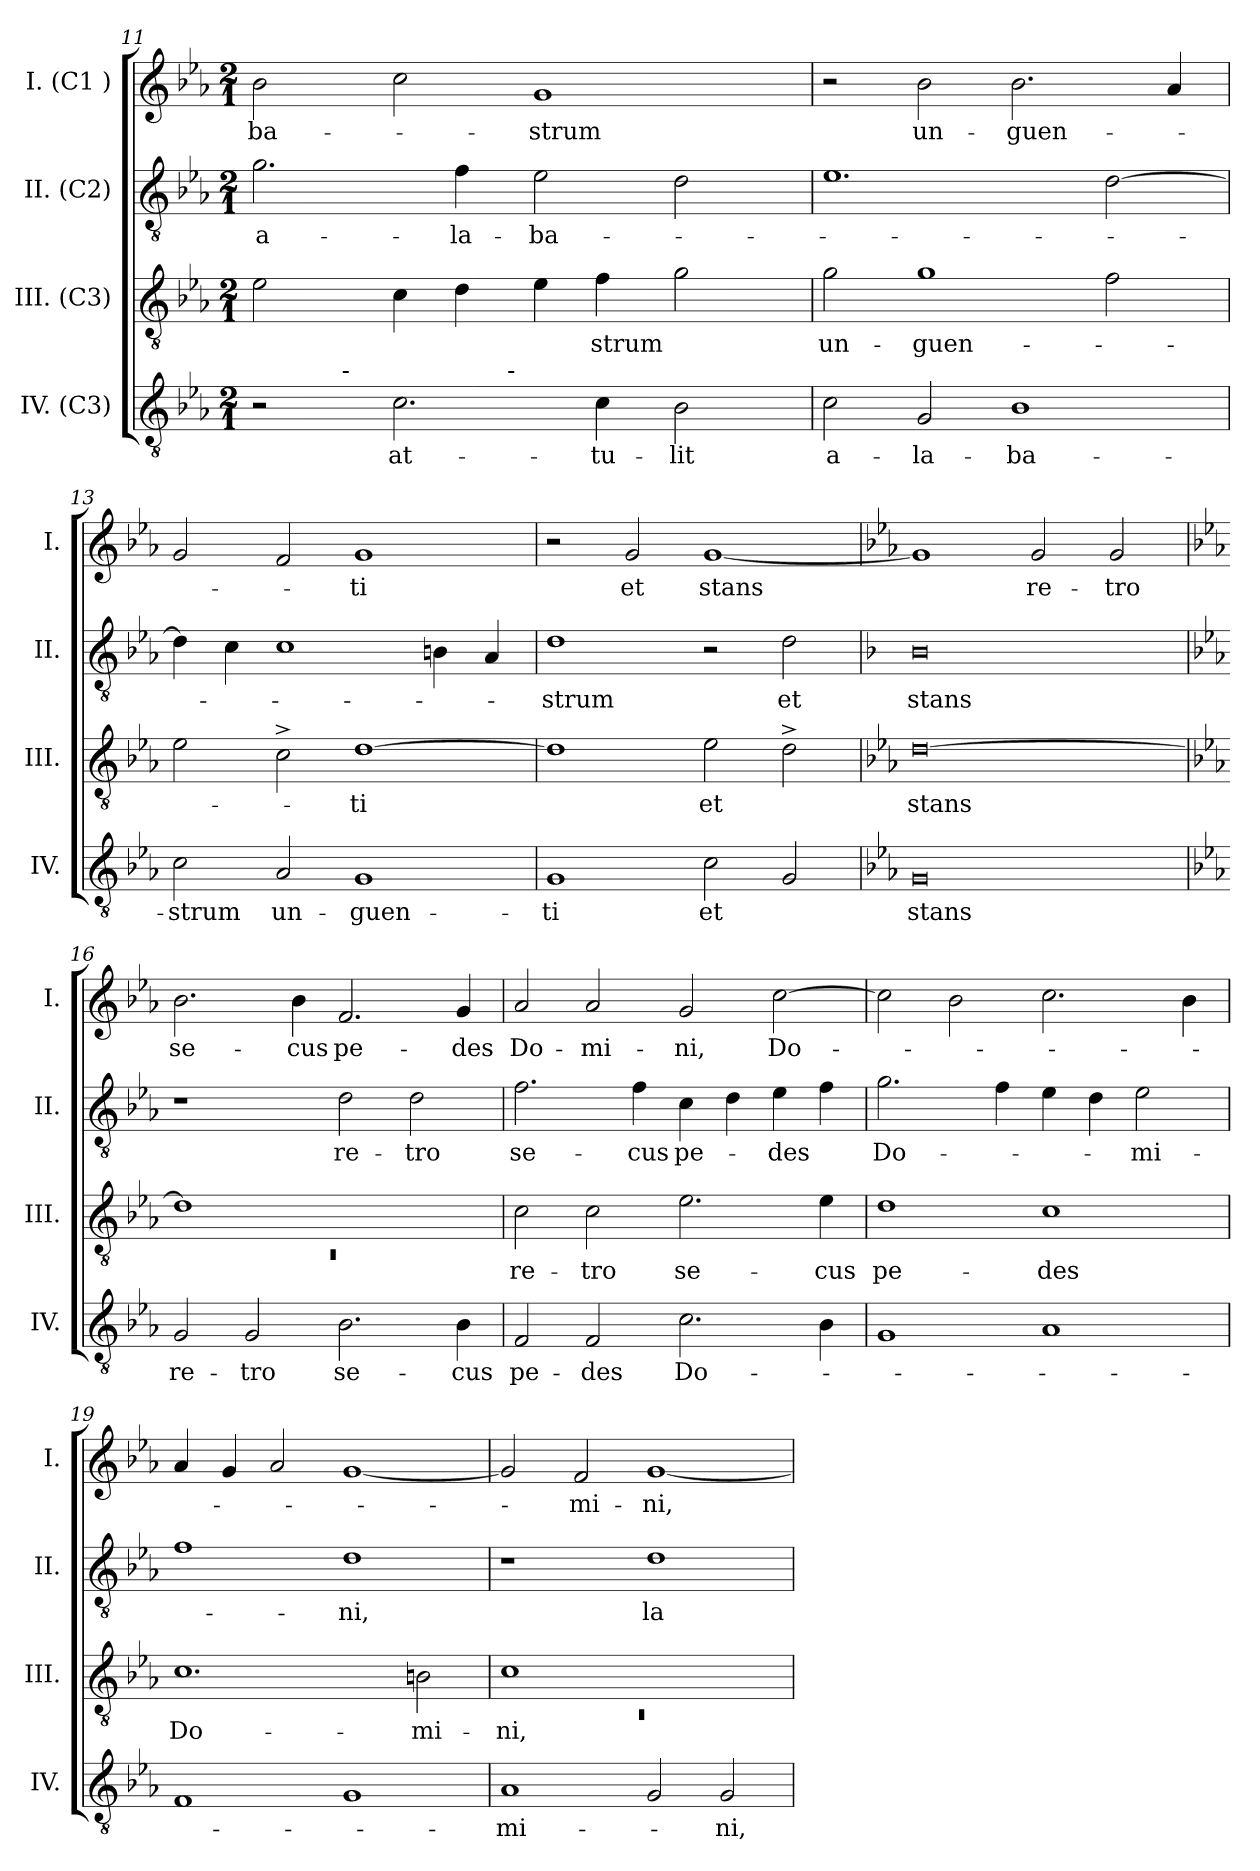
**kern	**text	**kern	**text	**kern	**text	**kern	**text
*part4	*part4	*part3	*part3	*part2	*part2	*part1	*part1
*staff4	*staff4	*staff3	*staff3	*staff2	*staff2	*staff1	*staff1
*I"IV. (C3)	*	*I"III. (C3)	*	*I"II. (C2)	*	*I"I. (C1 )	*
*I'IV.	*	*I'III.	*	*I'II.	*	*I'I.	*
!!LO:LB:g=z
*clefGv2	*	*clefGv2	*	*clefGv2	*	*clefG2	*
*k[b-e-a-]	*	*k[b-e-a-]	*	*k[b-e-a-]	*	*k[b-e-a-]	*
*E-:	*	*E-:	*	*E-:	*	*E-:	*
*M2/1	*	*M2/1	*	*M2/1	*	*M2/1	*
=11	=11	=11	=11	=11	=11	=11	=11
!	!	!	!	!	!LO:LY:b	!	!LO:LY:b
*^	*	*	*	*	*	*	*
*	*^	*	*	*	*	*	*	*
2r	4ryy	2...ryy	.	2e-\	.	2.g\	a-	2b-\	-ba-
.	16ryy	.	.	.	.	.	.	.	.
!	!LO:TX:a:t=-	!	!	!	!	!	!	!	!
.	1ryy	.	.	.	.	.	.	.	.
!	!	!	!LO:LY:b	!	!	!	!	!	!
2.c\	.	.	at-	4c\	.	.	.	2cc\	.
!	!	!	!	!	!	!	!LO:LY:b	!	!
.	.	.	.	4d\	.	4f\	-la-	.	.
!	!	!LO:TX:a:t=-	!	!	!	!	!	!	!
.	.	1ryy	.	.	.	.	.	.	.
!	!	!	!	!	!	!	!LO:LY:b	!	!LO:LY:b
.	.	.	.	4e-\	.	2e-\	-ba-	1g	-strum
!	!	!	!LO:LY:b	!	!LO:LY:b	!	!	!	!
4c\	.	.	-tu-	4f\	-strum	.	.	.	.
.	2ryy	.	.	.	.	.	.	.	.
!	!	!	!LO:LY:b	!	!	!	!	!	!
2B-\	.	.	-lit	2g\	.	2d\	.	.	.
.	8.ryy	.	.	.	.	.	.	.	.
.	.	16ryy	.	.	.	.	.	.	.
=12	=12	=12	=12	=12	=12	=12	=12	=12	=12
!	!	!	!LO:LY:b	!	!LO:LY:b	!	!	!	!
*v	*v	*v	*	*	*	*	*	*	*
2c\	a-	2g\	un-	1.e-	.	2r	.
!	!LO:LY:b	!	!LO:LY:b	!	!	!	!LO:LY:b
2G/	-la-	1g	-guen-	.	.	2b-\	un-
!	!LO:LY:b	!	!	!	!	!	!LO:LY:b
1B-	-ba-	.	.	.	.	2.b-\	-guen-
.	.	2f\	.	[>2d\	.	.	.
.	.	.	.	.	.	4a-/	.
=13	=13	=13	=13	=13	=13	=13	=13
!	!LO:LY:b	!	!	!	!	!	!
2c\	-strum	2e-\	.	4d\]	.	2g/	.
.	.	.	.	4c\	.	.	.
!	!LO:LY:b	!	!	!	!	!	!
2A-/	un-	2c^>\	.	1c	.	2f/	.
!	!LO:LY:b	!	!LO:LY:b	!	!	!	!LO:LY:b
1G	-guen-	[>1d	-ti	.	.	1g	-ti
.	.	.	.	4B\	.	.	.
.	.	.	.	4A-/	.	.	.
=14	=14	=14	=14	=14	=14	=14	=14
!	!LO:LY:b	!	!	!	!LO:LY:b	!	!
1G	-ti	1d]	.	1d	-strum	2r	.
!	!	!	!	!	!	!	!LO:LY:b
.	.	.	.	.	.	2g/	et
!	!LO:LY:b	!	!LO:LY:b	!	!	!	!LO:LY:b
2c\	et	2e-\	et	2r	.	[<1g	stans
!	!	!	!	!	!LO:LY:b	!	!
2G/	.	2d^>\	.	2d\	et	.	.
=15	=15	=15	=15	=15	=15	=15	=15
*	*	*	*	*k[b-]	*	*	*
*	*	*	*	*F:	*	*	*
!	!LO:LY:b	!	!LO:LY:b	!	!LO:LY:b	!	!
0G	stans	[<0d	stans	0B-	stans	1g]	.
!	!	!	!	!	!	!	!LO:LY:b
.	.	.	.	.	.	2g/	re-
!	!	!	!	!	!	!	!LO:LY:b
.	.	.	.	.	.	2g/	-tro
!!LO:LB:g=z
=16	=16	=16	=16	=16	=16	=16	=16
*	*	*	*	*k[b-e-a-]	*	*	*
*	*	*	*	*E-:	*	*	*
*	*	*^	*	*	*	*	*
!	!LO:LY:b	!	!LO:N:vis=1	!	!	!	!	!LO:LY:b
2G/	re-	1d]	0rC	.	1r	.	2.b-\	se-
!	!LO:LY:b	!	!	!	!	!	!	!
2G/	-tro	.	.	.	.	.	.	.
!	!	!	!	!	!	!	!	!LO:LY:b
.	.	.	.	.	.	.	4b-\	-cus
!	!LO:LY:b	!	!	!	!	!LO:LY:b	!	!LO:LY:b
2.B-\	se-	1ryy	.	.	2d\	re-	2.f/	pe-
!	!	!	!	!	!	!LO:LY:b	!	!
.	.	.	.	.	2d\	-tro	.	.
!	!LO:LY:b	!	!	!	!	!	!	!LO:LY:b
4B-\	-cus	.	.	.	.	.	4g/	-des
*	*	*v	*v	*	*	*	*	*
=17	=17	=17	=17	=17	=17	=17	=17
!	!LO:LY:b	!	!LO:LY:b	!	!LO:LY:b	!	!LO:LY:b
2F/	pe-	2c\	re-	2.f\	se-	2a-/	Do-
!	!LO:LY:b	!	!LO:LY:b	!	!	!	!LO:LY:b
2F/	-des	2c\	-tro	.	.	2a-/	-mi-
!	!	!	!	!	!LO:LY:b	!	!
.	.	.	.	4f\	-cus	.	.
!	!LO:LY:b	!	!LO:LY:b	!	!LO:LY:b	!	!LO:LY:b
2.c\	Do-	2.e-\	se-	4c\	pe-	2g/	-ni,
.	.	.	.	4d\	.	.	.
!	!	!	!	!	!LO:LY:b	!	!LO:LY:b
.	.	.	.	4e-\	-des	[>2cc\	Do-
!	!	!	!LO:LY:b	!	!	!	!
4B-\	.	4e-\	-cus	4f\	.	.	.
=18	=18	=18	=18	=18	=18	=18	=18
!	!	!	!LO:LY:b	!	!LO:LY:b	!	!
1G	.	1d	pe-	2.g\	Do-	2cc\]	.
.	.	.	.	.	.	2b-\	.
.	.	.	.	4f\	.	.	.
!	!	!	!LO:LY:b	!	!	!	!
1A-	.	1c	-des	4e-\	.	2.cc\	.
.	.	.	.	4d\	.	.	.
!	!	!	!	!	!LO:LY:b	!	!
.	.	.	.	2e-\	-mi-	.	.
.	.	.	.	.	.	4b-\	.
=19	=19	=19	=19	=19	=19	=19	=19
!	!	!	!LO:LY:b	!	!	!	!
1F	.	1.c	Do-	1f	.	4a-/	.
.	.	.	.	.	.	4g/	.
.	.	.	.	.	.	2a-/	.
!	!	!	!	!	!LO:LY:b	!	!
1G	.	.	.	1d	-ni,	[<1g	.
!	!	!	!LO:LY:b	!	!	!	!
.	.	2Bn\	-mi-	.	.	.	.
=20	=20	=20	=20	=20	=20	=20	=20
*	*	*^	*	*	*	*	*
!	!LO:LY:b	!	!LO:N:vis=1	!LO:LY:b	!	!	!	!
1A-	-mi-	1c	0rC	-ni,	1r	.	2g/]	.
!	!	!	!	!	!	!	!	!LO:LY:b
.	.	.	.	.	.	.	2f/	-mi-
!	!	!	!	!	!	!LO:LY:b	!	!LO:LY:b
2G/	.	1ryy	.	.	1d	la-	[>1g	-ni,
!	!LO:LY:b	!	!	!	!	!	!	!
2G/	-ni,	.	.	.	.	.	.	.
*	*	*v	*v	*	*	*	*	*
=	=	=	=	=	=	=	=
*-	*-	*-	*-	*-	*-	*-	*-
